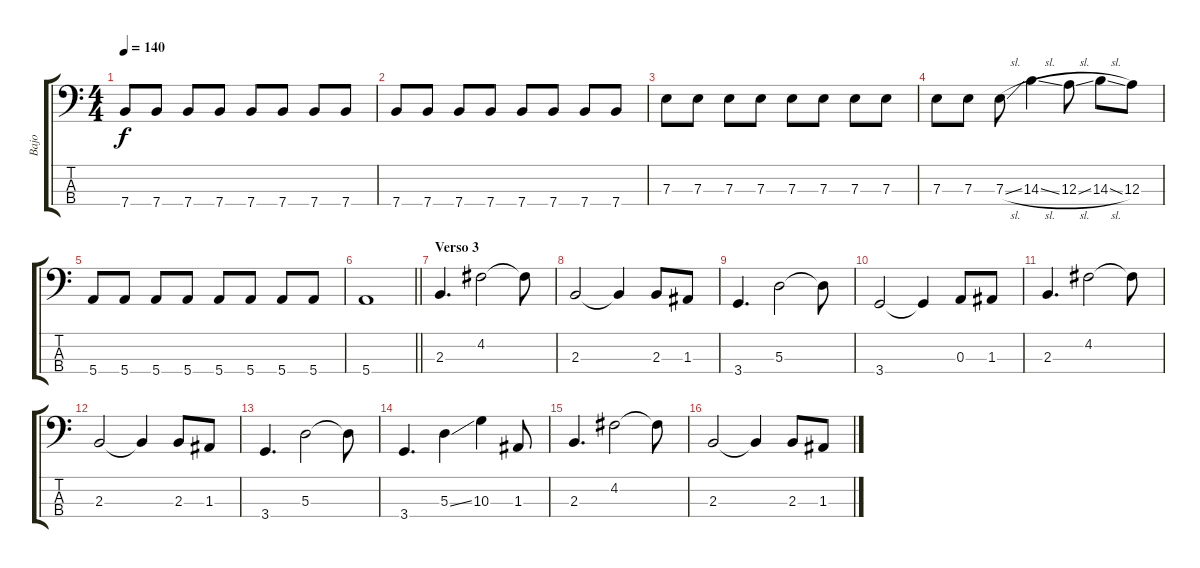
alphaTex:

\track ("Bajo" "Bajo") {instrument electricbassfinger}
\staff {score tabs}
\tuning (G2 D2 A1 E1) {hide}
\ts (4 4)
\tempo 140
\clef f4
\ks c
7.4.8{dy f} 7.4.8 7.4.8 7.4.8 7.4.8 7.4.8 7.4.8 7.4.8 |
7.4.8 7.4.8 7.4.8 7.4.8 7.4.8 7.4.8 7.4.8 7.4.8 |
7.3.8 7.3.8 7.3.8 7.3.8 7.3.8 7.3.8 7.3.8 7.3.8 |
7.3.8 7.3.8 7.3{sl}.8 14.3{sl}.4 12.3{sl}.8 14.3{sl}.8 12.3.8 |
5.4.8 5.4.8 5.4.8 5.4.8 5.4.8 5.4.8 5.4.8 5.4.8 |
\barLineRight lightlight
5.4.1 |
\section ("" "Verso 3")
2.3.4{d} 4.2.2 4.2{t}.8 |
2.3.2 2.3{t}.4 2.3.8 1.3.8 |
3.4.4{d} 5.3.2 5.3{t}.8 |
3.4.2 3.4{t}.4 0.3.8 1.3.8 |
2.3.4{d} 4.2.2 4.2{t}.8 |
2.3.2 2.3{t}.4 2.3.8 1.3.8 |
3.4.4{d} 5.3.2 5.3{t}.8 |
3.4.4{d} 5.3{ss}.4 10.3.4 1.3.8 |
2.3.4{d} 4.2.2 4.2{t}.8 |
2.3.2 2.3{t}.4 2.3.8 1.3.8
